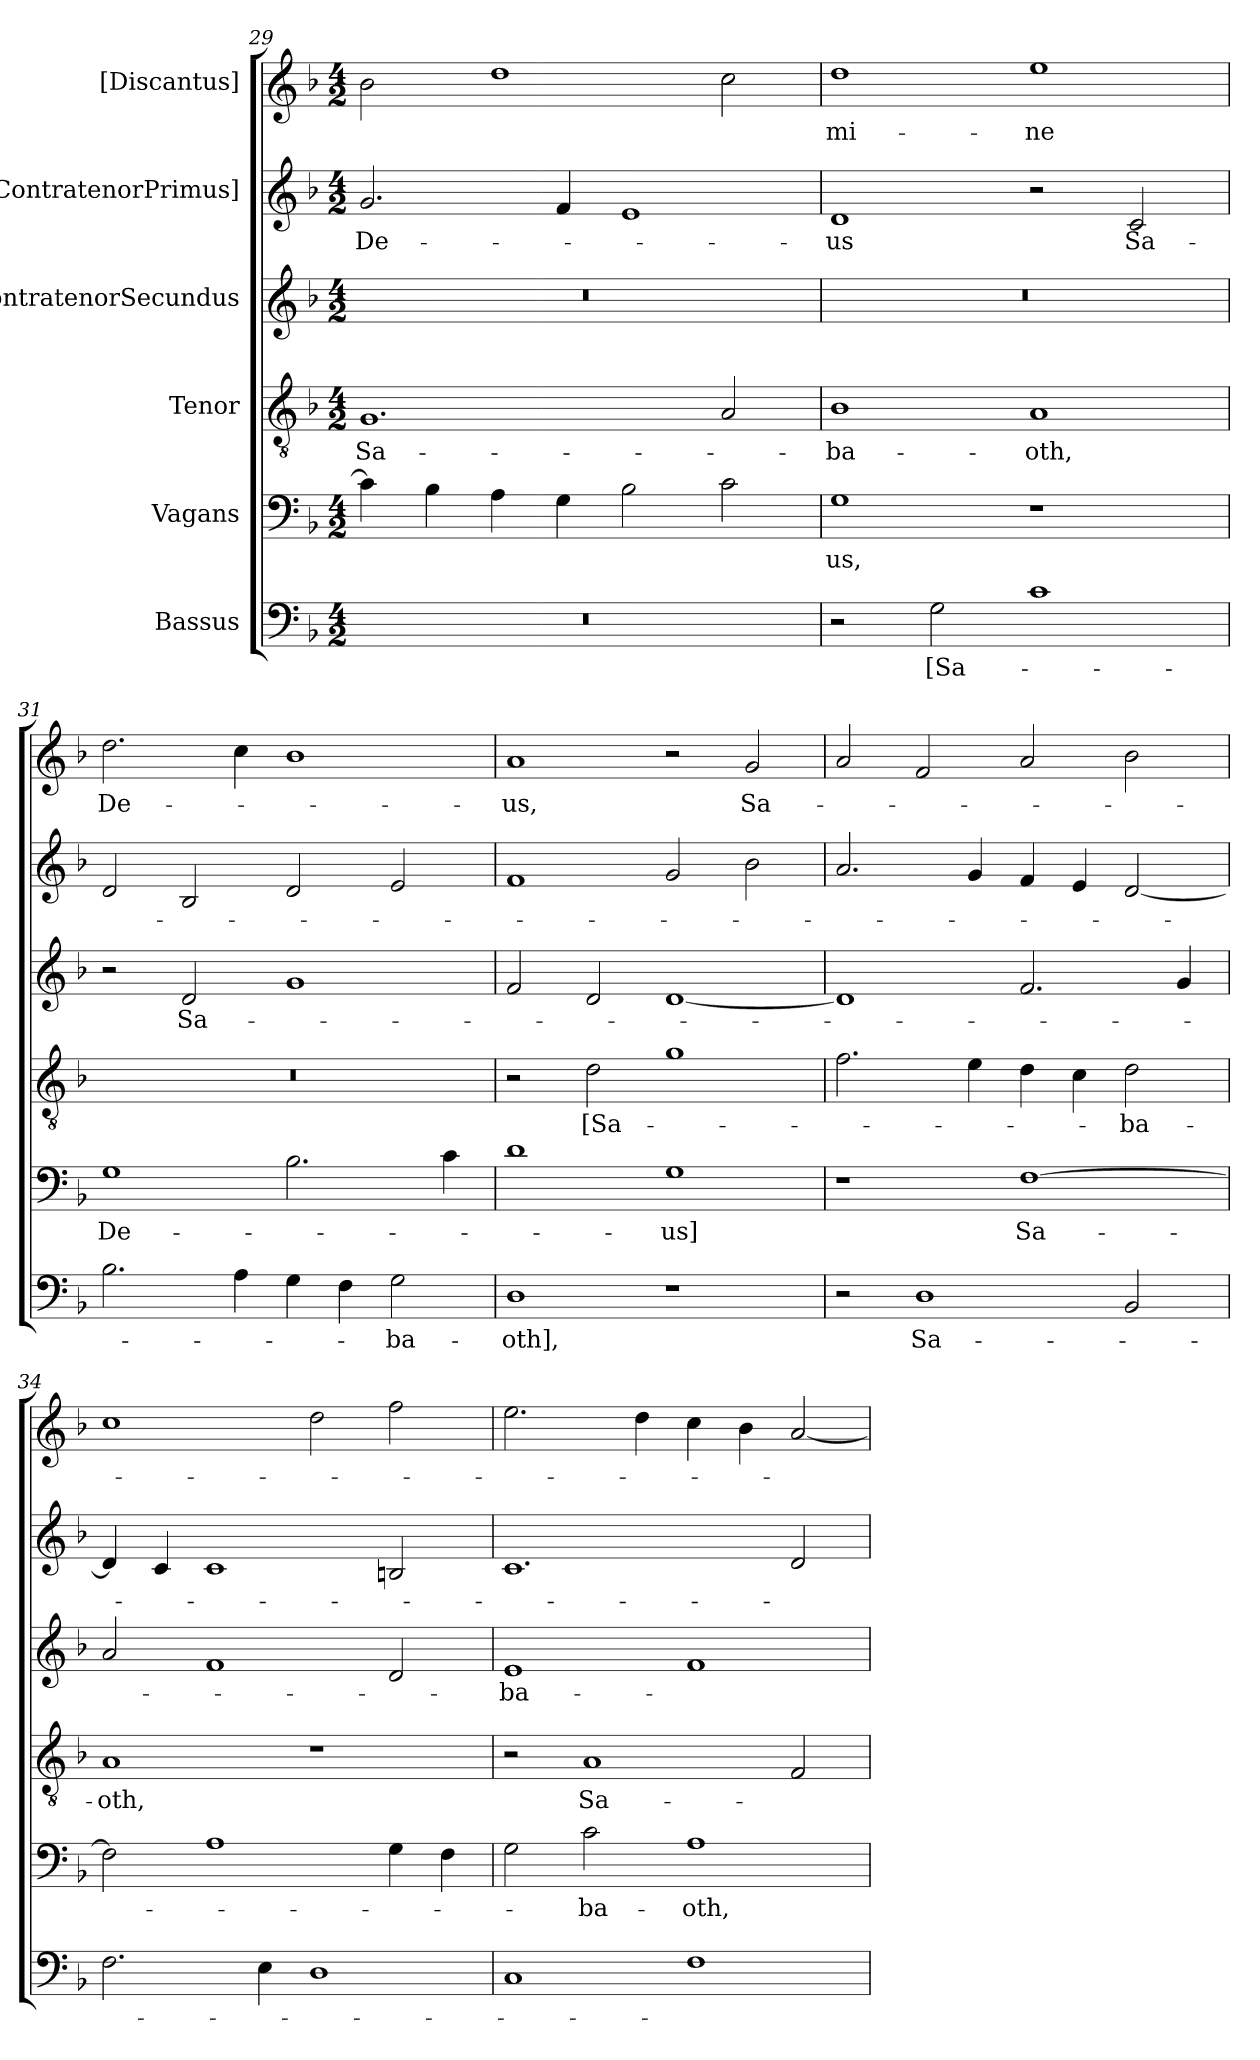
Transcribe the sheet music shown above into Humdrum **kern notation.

**kern	**text	**kern	**text	**kern	**text	**kern	**text	**kern	**text	**kern	**text
*part6	*part6	*part5	*part5	*part4	*part4	*part3	*part3	*part2	*part2	*part1	*part1
*staff6	*staff6	*staff5	*staff5	*staff4	*staff4	*staff3	*staff3	*staff2	*staff2	*staff1	*staff1
*I"Bassus	*	*I"Vagans	*	*I"Tenor	*	*I"ContratenorSecundus	*	*I"[ContratenorPrimus]	*	*I"[Discantus]	*
*clefF4	*	*clefF4	*	*clefGv2	*	*clefG2	*	*clefG2	*	*clefG2	*
*k[b-]	*	*k[b-]	*	*k[b-]	*	*k[b-]	*	*k[b-]	*	*k[b-]	*
*M4/2	*	*M4/2	*	*M4/2	*	*M4/2	*	*M4/2	*	*M4/2	*
=29	=29	=29	=29	=29	=29	=29	=29	=29	=29	=29	=29
0r	.	4c\]	.	1.G/	Sa-	0r	.	2.g/	De-	2b-\	.
.	.	4B-\	.	.	.	.	.	.	.	.	.
.	.	4A\	.	.	.	.	.	.	.	1dd\	.
.	.	4G\	.	.	.	.	.	4f/	.	.	.
.	.	2B-\	.	.	.	.	.	1e/	.	.	.
.	.	2c\	.	2A/	.	.	.	.	.	2cc\	.
=30	=30	=30	=30	=30	=30	=30	=30	=30	=30	=30	=30
2r	.	1G\	-us,	1B-\	-ba-	0r	.	1d/	-us	1dd\	-mi-
2G\	[Sa-	.	.	.	.	.	.	.	.	.	.
1c\	.	1r	.	1A/	-oth,	.	.	2r	.	1ee\	-ne
.	.	.	.	.	.	.	.	2c/	Sa-	.	.
=31	=31	=31	=31	=31	=31	=31	=31	=31	=31	=31	=31
2.B-\	.	1G\	De-	0r	.	2r	.	2d/	.	2.dd\	De-
.	.	.	.	.	.	2d/	Sa-	2B-/	.	.	.
4A\	.	.	.	.	.	.	.	.	.	4cc\	.
4G\	.	2.B-\	.	.	.	1g/	.	2d/	.	1b-\	.
4F\	.	.	.	.	.	.	.	.	.	.	.
2G\	-ba-	.	.	.	.	.	.	2e/	.	.	.
.	.	4c\	.	.	.	.	.	.	.	.	.
=32	=32	=32	=32	=32	=32	=32	=32	=32	=32	=32	=32
1D\	-oth],	1d\	.	2r	.	2f/	.	1f/	.	1a/	-us,
.	.	.	.	2d\	[Sa-	2d/	.	.	.	.	.
1r	.	1G\	-us]	1g\	.	[1d/	.	2g/	.	2r	.
.	.	.	.	.	.	.	.	2b-\	.	2g/	Sa-
=33	=33	=33	=33	=33	=33	=33	=33	=33	=33	=33	=33
2r	.	1r	.	2.f\	.	1d/]	.	2.a/	.	2a/	.
1D\	Sa-	.	.	.	.	.	.	.	.	2f/	.
.	.	.	.	4e\	.	.	.	4g/	.	.	.
.	.	[1F\	Sa-	4d\	.	2.f/	.	4f/	.	2a/	.
.	.	.	.	4c\	.	.	.	4e/	.	.	.
2BB-/	.	.	.	2d\	-ba-	.	.	[2d/	.	2b-\	.
.	.	.	.	.	.	4g/	.	.	.	.	.
=34	=34	=34	=34	=34	=34	=34	=34	=34	=34	=34	=34
2.F\	.	2F\]	.	1A/	-oth,	2a/	.	4d/]	.	1cc\	.
.	.	.	.	.	.	.	.	4c/	.	.	.
.	.	1A\	.	.	.	1f/	.	1c/	.	.	.
4E\	.	.	.	.	.	.	.	.	.	.	.
1D\	.	.	.	1r	.	.	.	.	.	2dd\	.
.	.	4G\	.	.	.	2d/	.	2Bn/	.	2ff\	.
.	.	4F\	.	.	.	.	.	.	.	.	.
=35	=35	=35	=35	=35	=35	=35	=35	=35	=35	=35	=35
1C/	.	2G\	.	2r	.	1e/	-ba-	1.c/	.	2.ee\	.
.	.	2c\	-ba-	1A/	Sa-	.	.	.	.	.	.
.	.	.	.	.	.	.	.	.	.	4dd\	.
1F\	.	1A\	-oth,	.	.	1f/	.	.	.	4cc\	.
.	.	.	.	.	.	.	.	.	.	4b-\	.
.	.	.	.	2F/	.	.	.	2d/	.	[2a/	.
=	=	=	=	=	=	=	=	=	=	=	=
*-	*-	*-	*-	*-	*-	*-	*-	*-	*-	*-	*-
